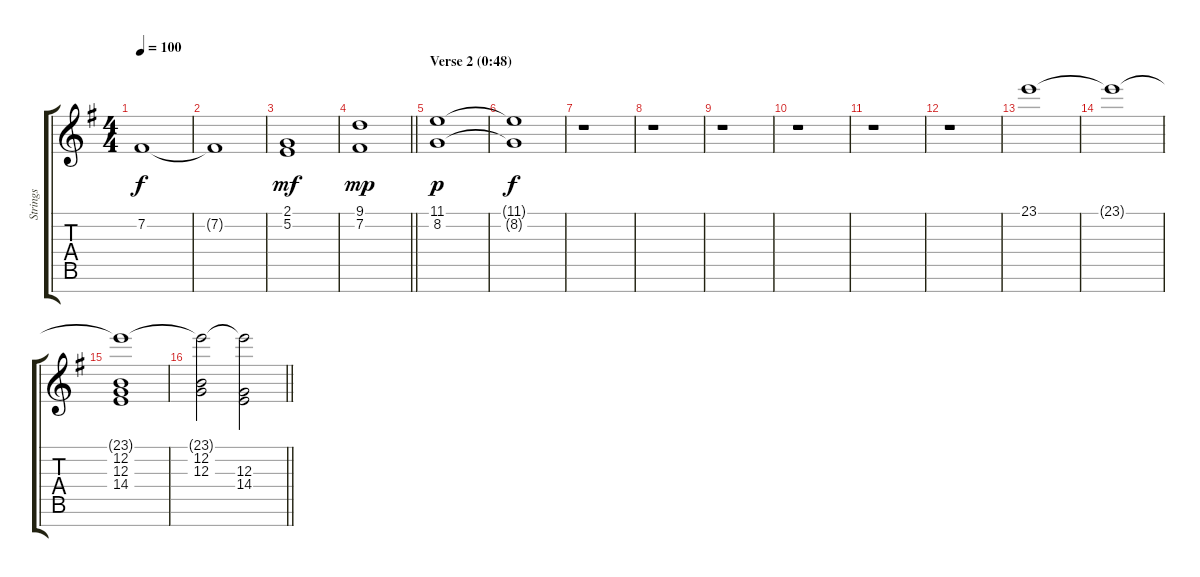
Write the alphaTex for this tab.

\track ("Strings" "Strings") {instrument stringensemble2}
\staff {score tabs}
\tuning (F4 B3 G3 D3 A2 E2 B1) {hide}
\ts (4 4)
\tempo 100
\clef g2
\ks g
7.2.1{dy f volume 7} |
7.2{t}.1 |
(2.1 5.2).1{dy mf volume 11} |
\barLineRight lightlight
(9.1 7.2).1{dy mp volume 13} |
\section ("" "Verse 2 (0:48)")
(11.1 8.2).1{dy p} |
(11.1{t} 8.2{t}).1{dy f volume 2} |
r.1 |
r.1 |
r.1 |
r.1 |
r.1 |
r.1 |
23.1.1{volume 6} |
23.1{t}.1 |
(23.1{t} 12.2 12.3 14.4).1 |
\barLineRight lightlight
(23.1{t} 12.2 12.3).2 (23.1{t} 12.3 14.4).2
